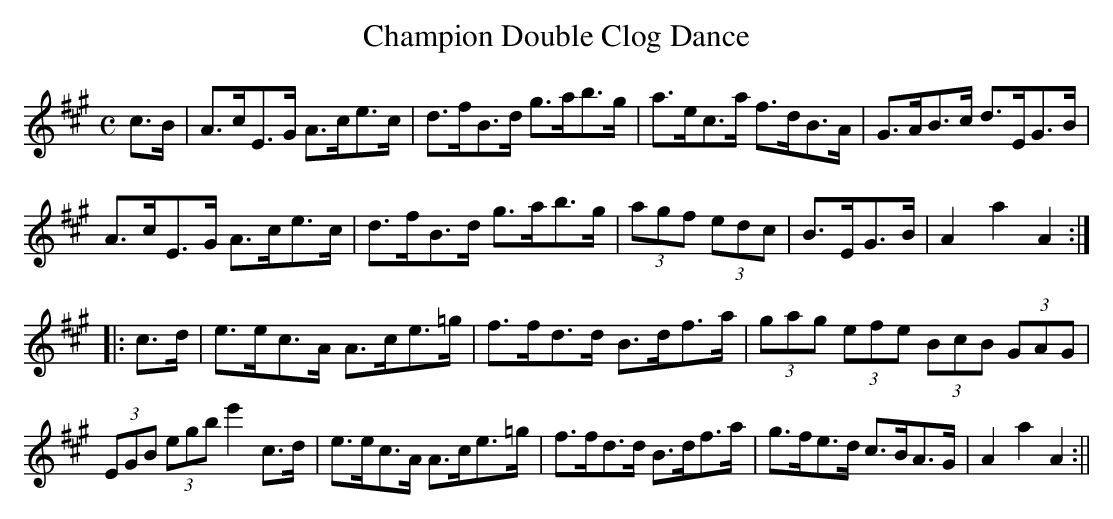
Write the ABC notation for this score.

X:1
T:Champion Double Clog Dance
M:C
L:1/8
K:A
c>B | A>cE>G A>ce>c | d>fB>d g>ab>g | a>ec>a f>dB>A | G>AB>c d>EG>B |
A>cE>G A>ce>c | d>fB>d g>ab>g | (3agf (3edc | B>EG>B | A2a2A2 :|
|: c>d | e>ec>A A>ce>=g | f>fd>d B>df>a | (3gag (3efe (3BcB (3GAG |
(3EGB (3egb e'2 c>d | e>ec>A A>ce>=g | f>fd>d B>df>a | g>fe>d c>BA>G | A2a2A2 :||
